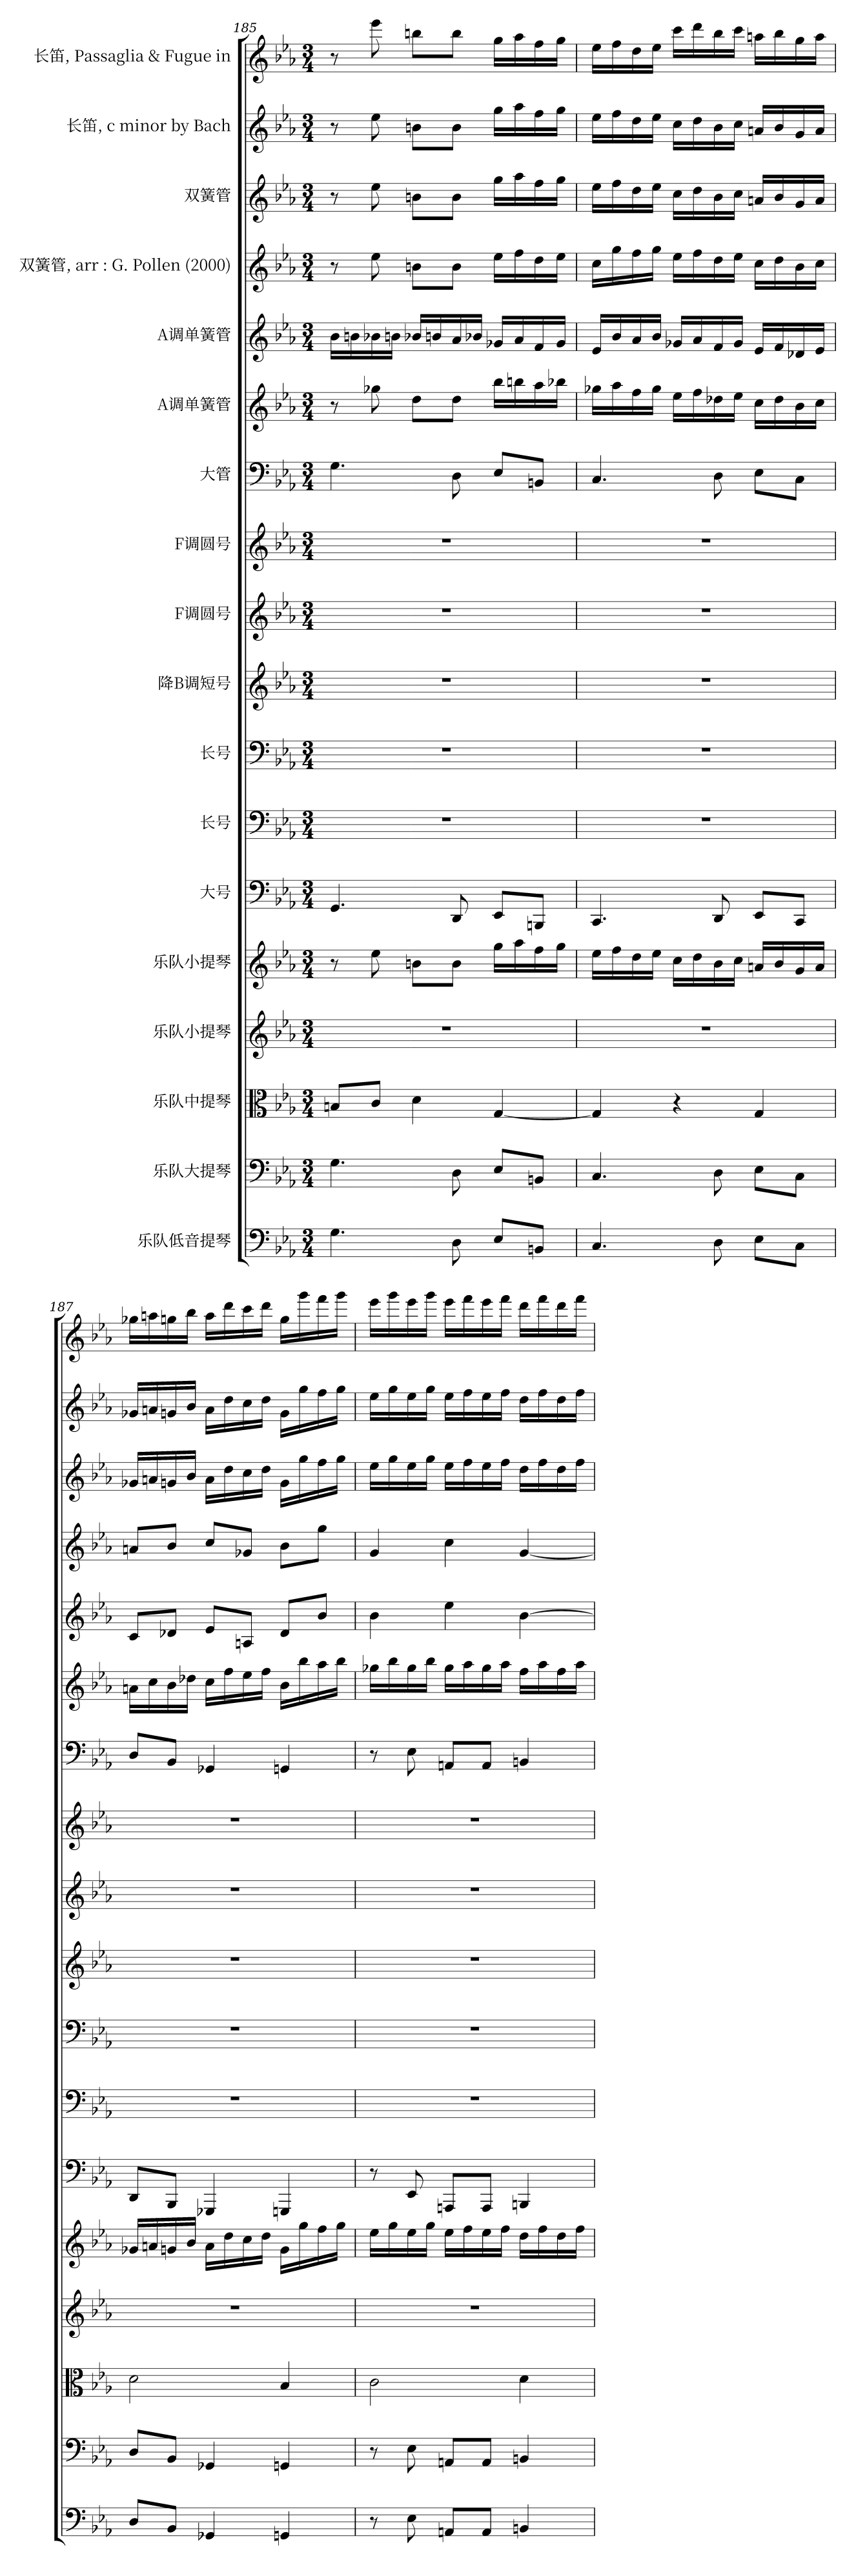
**kern	**kern	**kern	**kern	**kern	**kern	**kern	**kern	**kern	**kern	**kern	**kern	**kern	**kern	**kern	**kern	**kern	**kern
*part18	*part17	*part16	*part15	*part14	*part13	*part12	*part11	*part10	*part9	*part8	*part7	*part6	*part5	*part4	*part3	*part2	*part1
*staff18	*staff17	*staff16	*staff15	*staff14	*staff13	*staff12	*staff11	*staff10	*staff9	*staff8	*staff7	*staff6	*staff5	*staff4	*staff3	*staff2	*staff1
*I"乐队低音提琴	*I"乐队大提琴	*I"乐队中提琴	*I"乐队小提琴	*I"乐队小提琴	*I"大号	*I"长号	*I"长号	*I"降B调短号	*I"F调圆号	*I"F调圆号	*I"大管	*I"A调单簧管	*I"A调单簧管	*I"双簧管, arr :  G. Pollen (2000)	*I"双簧管	*I"长笛, c minor by Bach	*I"长笛, Passaglia &amp; Fugue in
!!LO:PB:g=z
*clefF4	*clefF4	*clefC3	*clefG2	*clefG2	*clefF4	*clefF4	*clefF4	*clefG2	*clefG2	*clefG2	*clefF4	*clefG2	*clefG2	*clefG2	*clefG2	*clefG2	*clefG2
*ITrd7c12	*	*	*	*	*	*	*	*ITrd1c2	*ITrd4c7	*ITrd4c7	*	*ITrd2c3	*ITrd2c3	*	*	*	*
*k[b-e-a-]	*k[b-e-a-]	*k[b-e-a-]	*k[b-e-a-]	*k[b-e-a-]	*k[b-e-a-]	*k[b-e-a-]	*k[b-e-a-]	*k[b-e-a-d-g-]	*k[b-e-a-d-]	*k[b-e-a-d-]	*k[b-e-a-]	*k[]	*k[]	*k[b-e-a-]	*k[b-e-a-]	*k[b-e-a-]	*k[b-e-a-]
*M3/4	*M3/4	*M3/4	*M3/4	*M3/4	*M3/4	*M3/4	*M3/4	*M3/4	*M3/4	*M3/4	*M3/4	*M3/4	*M3/4	*M3/4	*M3/4	*M3/4	*M3/4
=185	=185	=185	=185	=185	=185	=185	=185	=185	=185	=185	=185	=185	=185	=185	=185	=185	=185
4.GG\	4.G\	8Bn/L	2.r	8r	4.GG/	2.r	2.r	2.r	2.r	2.r	4.G\	8r	16g\LL	8r	8r	8r	8r
.	.	.	.	.	.	.	.	.	.	.	.	.	16g#X\	.	.	.	.
.	.	8c/J	.	8ee-\	.	.	.	.	.	.	.	8ee-X\	16gn\	8ee-\	8ee-\	8ee-\	8eee-\
.	.	.	.	.	.	.	.	.	.	.	.	.	16g#X\JJ	.	.	.	.
.	.	4d\	.	8bn\L	.	.	.	.	.	.	.	8b\L	16gn/LL	8bn\L	8bn\L	8bn\L	8bbn\L
.	.	.	.	.	.	.	.	.	.	.	.	.	16g#X/	.	.	.	.
8DD\	8D\	.	.	8b\J	8DD/	.	.	.	.	.	8D\	8b\J	16f/	8b\J	8b\J	8b\J	8bb\J
.	.	.	.	.	.	.	.	.	.	.	.	.	16gn/JJ	.	.	.	.
8EE-/L	8E-/L	[4G/	.	16gg\LL	8EE-/L	.	.	.	.	.	8E-/L	16gg\LL	16e-X/LL	16ee-\LL	16gg\LL	16gg\LL	16gg\LL
.	.	.	.	16aa-\	.	.	.	.	.	.	.	16gg#X\	16f/	16ff\	16aa-\	16aa-\	16aa-\
8BBBn/J	8BBn/J	.	.	16ff\	8BBBn/J	.	.	.	.	.	8BBn/J	16ff\	16d/	16dd\	16ff\	16ff\	16ff\
.	.	.	.	16gg\JJ	.	.	.	.	.	.	.	16ggn\JJ	16e-/JJ	16ee-\JJ	16gg\JJ	16gg\JJ	16gg\JJ
=186	=186	=186	=186	=186	=186	=186	=186	=186	=186	=186	=186	=186	=186	=186	=186	=186	=186
4.CC/	4.C/	4G/]	2.r	16ee-\LL	4.CC/	2.r	2.r	2.r	2.r	2.r	4.C/	16ee-X\LL	16c/LL	16cc\LL	16ee-\LL	16ee-\LL	16ee-\LL
.	.	.	.	16ff\	.	.	.	.	.	.	.	16ff\	16g/	16gg\	16ff\	16ff\	16ff\
.	.	.	.	16dd\	.	.	.	.	.	.	.	16dd\	16f/	16ff\	16dd\	16dd\	16dd\
.	.	.	.	16ee-\JJ	.	.	.	.	.	.	.	16ee-\JJ	16g/JJ	16gg\JJ	16ee-\JJ	16ee-\JJ	16ee-\JJ
.	.	4r	.	16cc\LL	.	.	.	.	.	.	.	16cc\LL	16e-X/LL	16ee-\LL	16cc\LL	16cc\LL	16ccc\LL
.	.	.	.	16dd\	.	.	.	.	.	.	.	16dd\	16f/	16ff\	16dd\	16dd\	16ddd\
8DD\	8D\	.	.	16b-\	8DD/	.	.	.	.	.	8D\	16b-X\	16d/	16dd\	16b-\	16b-\	16bb-\
.	.	.	.	16cc\JJ	.	.	.	.	.	.	.	16cc\JJ	16e-/JJ	16ee-\JJ	16cc\JJ	16cc\JJ	16ccc\JJ
8EE-\L	8E-\L	4G/	.	16an/LL	8EE-/L	.	.	.	.	.	8E-\L	16a\LL	16c/LL	16cc\LL	16an/LL	16an/LL	16aan\LL
.	.	.	.	16b-/	.	.	.	.	.	.	.	16b-\	16d/	16dd\	16b-/	16b-/	16bb-\
8CC\J	8C\J	.	.	16g/	8CC/J	.	.	.	.	.	8C\J	16g\	16B-X/	16b-\	16g/	16g/	16gg\
.	.	.	.	16a/JJ	.	.	.	.	.	.	.	16a\JJ	16c/JJ	16cc\JJ	16a/JJ	16a/JJ	16aa\JJ
!!LO:PB:g=z
=187	=187	=187	=187	=187	=187	=187	=187	=187	=187	=187	=187	=187	=187	=187	=187	=187	=187
8DD/L	8D/L	2d\	2.r	16g-X/LL	8DD/L	2.r	2.r	2.r	2.r	2.r	8D/L	16f#X\LL	8A/L	8an/L	16g-X/LL	16g-X/LL	16gg-X\LL
.	.	.	.	16an/	.	.	.	.	.	.	.	16a\	.	.	16an/	16an/	16aan\
8BBB-/J	8BB-/J	.	.	16gn/	8BBB-/J	.	.	.	.	.	8BB-/J	16g\	8B-X/J	8b-/J	16gn/	16gn/	16ggn\
.	.	.	.	16b-/JJ	.	.	.	.	.	.	.	16b-X\JJ	.	.	16b-/JJ	16b-/JJ	16bb-\JJ
4GGG-X/	4GG-X/	.	.	16a\LL	4GGG-X/	.	.	.	.	.	4GG-X/	16a\LL	8c/L	8cc/L	16a\LL	16a\LL	16aa\LL
.	.	.	.	16dd\	.	.	.	.	.	.	.	16dd\	.	.	16dd\	16dd\	16ddd\
.	.	.	.	16cc\	.	.	.	.	.	.	.	16cc\	8F#X/J	8g-X/J	16cc\	16cc\	16ccc\
.	.	.	.	16dd\JJ	.	.	.	.	.	.	.	16dd\JJ	.	.	16dd\JJ	16dd\JJ	16ddd\JJ
4GGGn/	4GGn/	4B-/	.	16g\LL	4GGGn/	.	.	.	.	.	4GGn/	16g\LL	8B-/L	8b-\L	16g\LL	16g\LL	16gg\LL
.	.	.	.	16gg\	.	.	.	.	.	.	.	16gg\	.	.	16gg\	16gg\	16ggg\
.	.	.	.	16ff\	.	.	.	.	.	.	.	16ff\	8g/J	8gg\J	16ff\	16ff\	16fff\
.	.	.	.	16gg\JJ	.	.	.	.	.	.	.	16gg\JJ	.	.	16gg\JJ	16gg\JJ	16ggg\JJ
=188	=188	=188	=188	=188	=188	=188	=188	=188	=188	=188	=188	=188	=188	=188	=188	=188	=188
8r	8r	2c\	2.r	16ee-\LL	8r	2.r	2.r	2.r	2.r	2.r	8r	16ee-X\LL	4g\	4g/	16ee-\LL	16ee-\LL	16eee-\LL
.	.	.	.	16gg\	.	.	.	.	.	.	.	16gg\	.	.	16gg\	16gg\	16ggg\
8EE-\	8E-\	.	.	16ee-\	8EE-/	.	.	.	.	.	8E-\	16ee-\	.	.	16ee-\	16ee-\	16eee-\
.	.	.	.	16gg\JJ	.	.	.	.	.	.	.	16gg\JJ	.	.	16gg\JJ	16gg\JJ	16ggg\JJ
8AAAn/L	8AAn/L	.	.	16ee-\LL	8AAAn/L	.	.	.	.	.	8AAn/L	16ee-\LL	4cc\	4cc\	16ee-\LL	16ee-\LL	16eee-\LL
.	.	.	.	16ff\	.	.	.	.	.	.	.	16ff\	.	.	16ff\	16ff\	16fff\
8AAA/J	8AA/J	.	.	16ee-\	8AAA/J	.	.	.	.	.	8AA/J	16ee-\	.	.	16ee-\	16ee-\	16eee-\
.	.	.	.	16ff\JJ	.	.	.	.	.	.	.	16ff\JJ	.	.	16ff\JJ	16ff\JJ	16fff\JJ
4BBBn/	4BBn/	4d\	.	16dd\LL	4BBBn/	.	.	.	.	.	4BBn/	16dd\LL	[4g\	[4g/	16dd\LL	16dd\LL	16ddd\LL
.	.	.	.	16ff\	.	.	.	.	.	.	.	16ff\	.	.	16ff\	16ff\	16fff\
.	.	.	.	16dd\	.	.	.	.	.	.	.	16dd\	.	.	16dd\	16dd\	16ddd\
.	.	.	.	16ff\JJ	.	.	.	.	.	.	.	16ff\JJ	.	.	16ff\JJ	16ff\JJ	16fff\JJ
=	=	=	=	=	=	=	=	=	=	=	=	=	=	=	=	=	=
*-	*-	*-	*-	*-	*-	*-	*-	*-	*-	*-	*-	*-	*-	*-	*-	*-	*-
